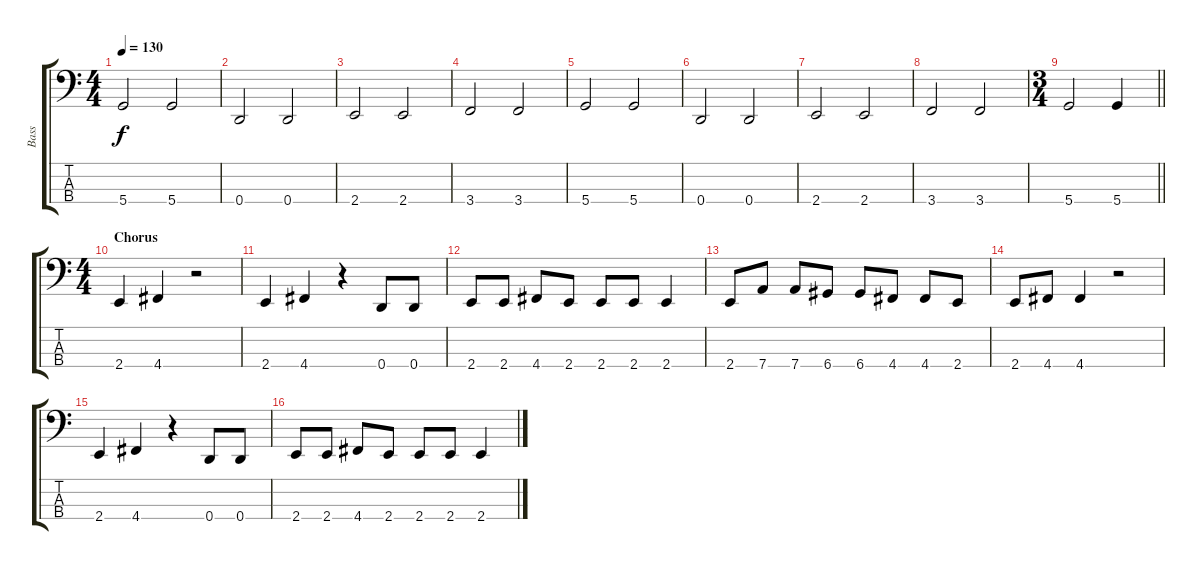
\track ("Bass" "Bass") {instrument electricbasspick}
\staff {score tabs}
\tuning (G2 D2 A1 D1) {hide}
\ts (4 4)
\tempo 130
\clef f4
\ks c
5.4.2{dy f} 5.4.2 |
0.4.2 0.4.2 |
2.4.2 2.4.2 |
3.4.2 3.4.2 |
5.4.2 5.4.2 |
0.4.2 0.4.2 |
2.4.2 2.4.2 |
3.4.2 3.4.2 |
\ts (3 4)
\barLineRight lightlight
5.4.2 5.4.4 |
\ts (4 4)
\section ("" "Chorus")
2.4.4 4.4.4 r.2 |
2.4.4 4.4.4 r.4 0.4.8 0.4.8 |
2.4.8 2.4.8 4.4.8 2.4.8 2.4.8 2.4.8 2.4.4 |
2.4.8 7.4.8 7.4.8 6.4.8 6.4.8 4.4.8 4.4.8 2.4.8 |
2.4.8 4.4.8 4.4.4 r.2 |
2.4.4 4.4.4 r.4 0.4.8 0.4.8 |
2.4.8 2.4.8 4.4.8 2.4.8 2.4.8 2.4.8 2.4.4
